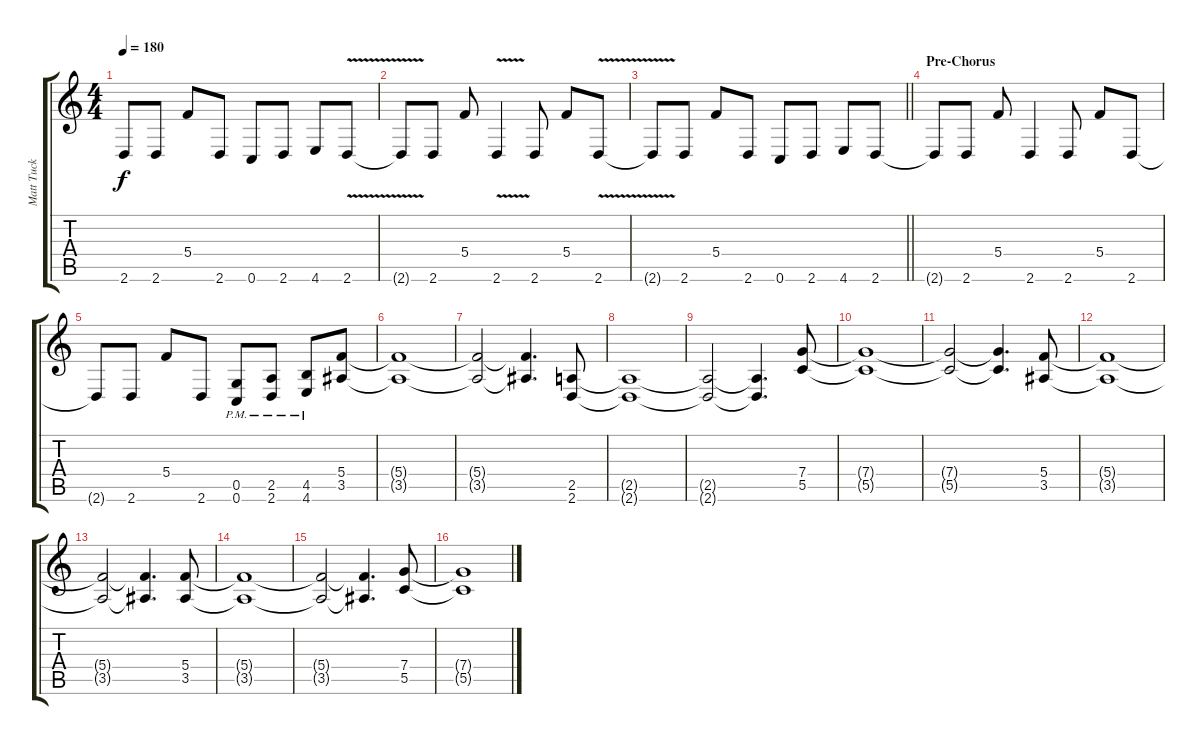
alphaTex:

\track ("Matt Tuck" "Matt Tuck") {instrument distortionguitar}
\staff {score tabs}
\tuning (D4 A3 F3 C3 G2 C2) {hide}
\ts (4 4)
\tempo 180
\clef g2
\ks c
2.6{t}.8{dy f} 2.6.8 5.4.8 2.6.8 0.6.8 2.6.8 4.6.8 2.6{v}.8 |
2.6{t}.8 2.6.8 5.4.8 2.6{v}.4 2.6.8 5.4.8 2.6{v}.8 |
\barLineRight lightlight
2.6{t}.8 2.6.8 5.4.8 2.6.8 0.6.8 2.6.8 4.6.8 2.6.8{balance 5} |
\section ("" "Pre-Chorus")
2.6{t}.8 2.6.8 5.4.8 2.6.4 2.6.8 5.4.8 2.6.8 |
2.6{t}.8 2.6.8 5.4.8 2.6.8 (0.5{pm} 0.6).8 (2.5{pm} 2.6).8 (4.5{pm} 4.6).8 (5.4 3.5).8 |
(5.4{t} 3.5{t}).1 |
(5.4{t} 3.5{t}).2 (5.4{t} 3.5{t}).4{d} (2.5 2.6).8 |
(2.5{t} 2.6{t}).1 |
(2.5{t} 2.6{t}).2 (2.5{t} 2.6{t}).4{d} (7.4 5.5).8 |
(7.4{t} 5.5{t}).1 |
(7.4{t} 5.5{t}).2 (7.4{t} 5.5{t}).4{d} (5.4 3.5).8 |
(5.4{t} 3.5{t}).1 |
(5.4{t} 3.5{t}).2 (5.4{t} 3.5{t}).4{d} (5.4 3.5).8 |
(5.4{t} 3.5{t}).1 |
(5.4{t} 3.5{t}).2 (5.4{t} 3.5{t}).4{d} (7.4 5.5).8 |
(7.4{t} 5.5{t}).1
